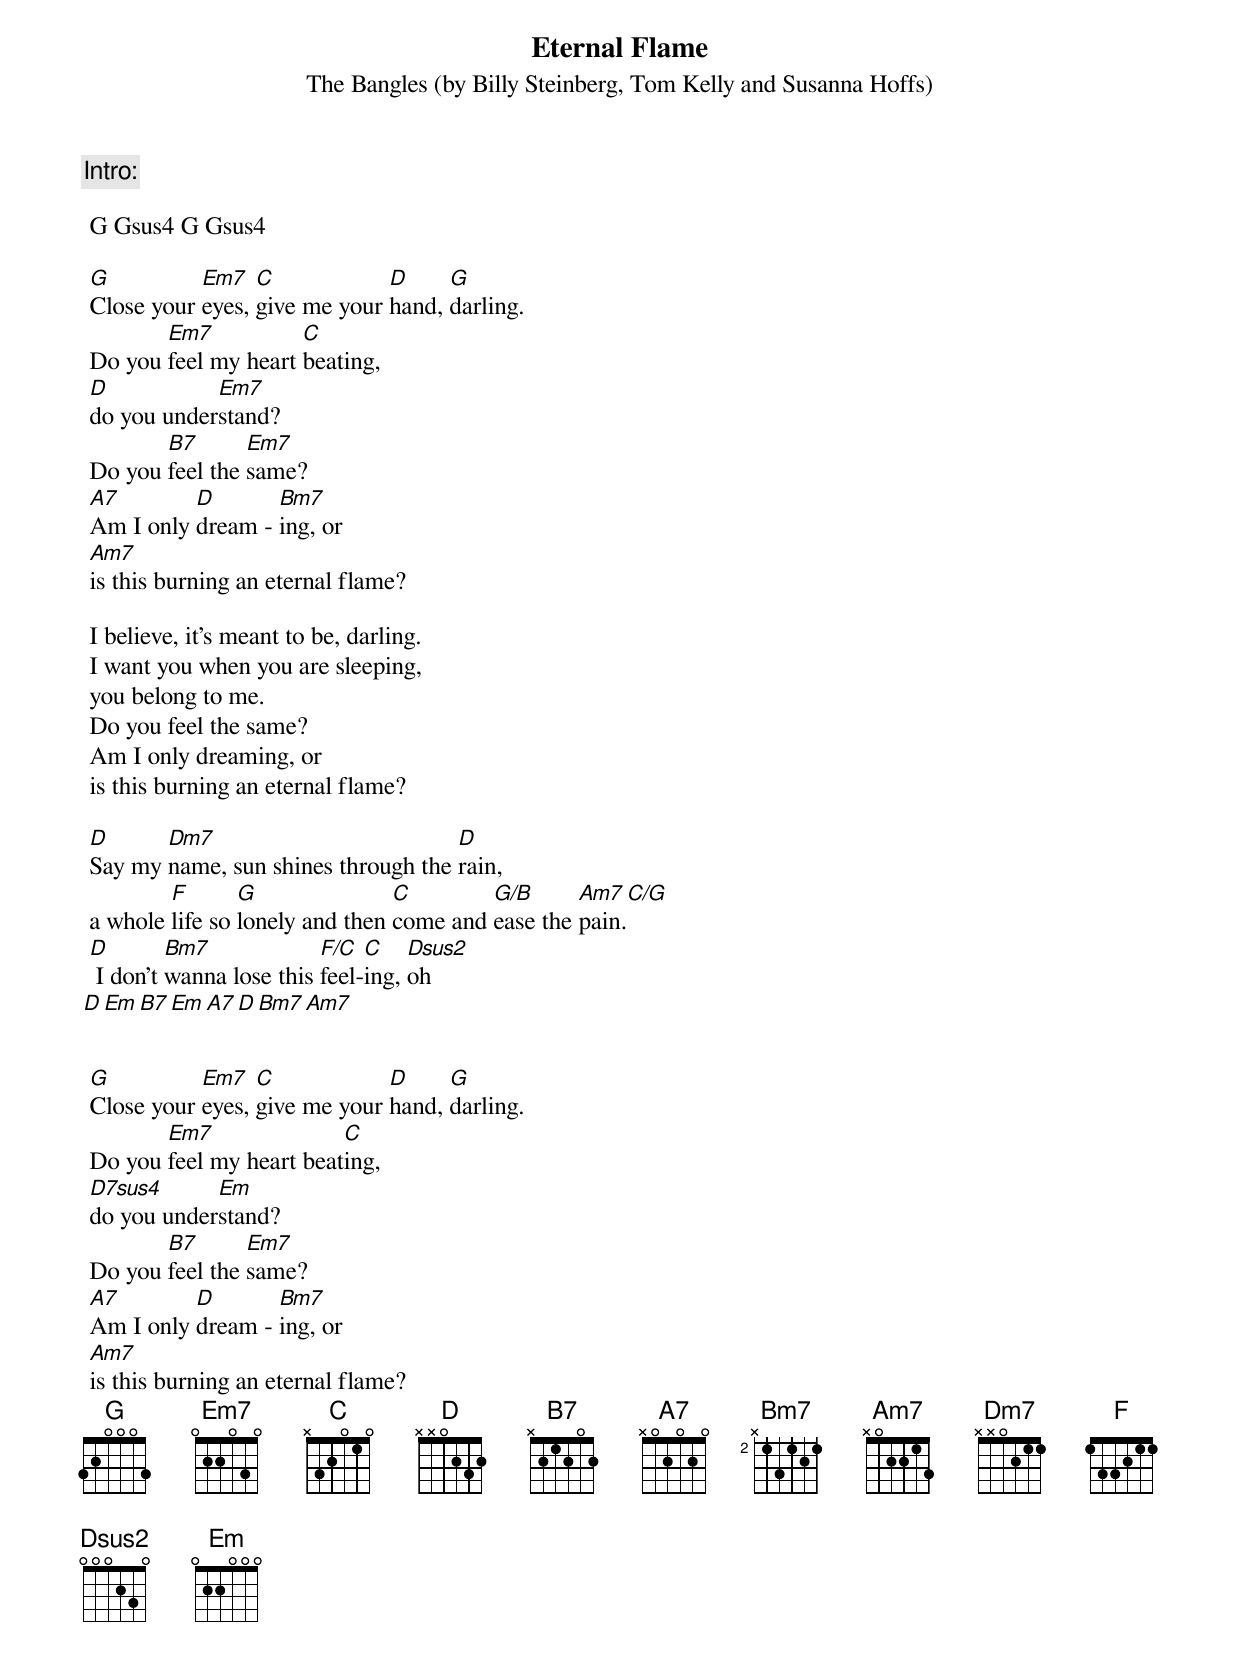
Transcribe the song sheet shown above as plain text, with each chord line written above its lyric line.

Eternal Flame
The Bangles (by Billy Steinberg, Tom Kelly and Susanna Hoffs)


 Intro:

 G Gsus4 G Gsus4

 G          Em7   C            D     G
 Close your eyes, give me your hand, darling.
        Em7           C
 Do you feel my heart beating,
 D           Em7
 do you understand?
        B7       Em7
 Do you feel the same?
 A7        D       Bm7
 Am I only dream - ing, or
 Am7
 is this burning an eternal flame?

 I believe, it's meant to be, darling.
 I want you when you are sleeping,
 you belong to me.
 Do you feel the same?
 Am I only dreaming, or
 is this burning an eternal flame?

 D      Dm7                          D
 Say my name, sun shines through the rain,
         F       G               C        G/B      Am7   C/G
 a whole life so lonely and then come and ease the pain.
 D        Bm7             F/C  C    Dsus2
  I don't wanna lose this feel-ing, oh
 D Em B7 Em A7 D Bm7 Am7


 G          Em7   C            D     G
 Close your eyes, give me your hand, darling.
        Em7               C
 Do you feel my heart beating,
 D7sus4      Em
 do you understand?
        B7       Em7
 Do you feel the same?
 A7        D       Bm7
 Am I only dream - ing, or
 Am7
 is this burning an eternal flame?
